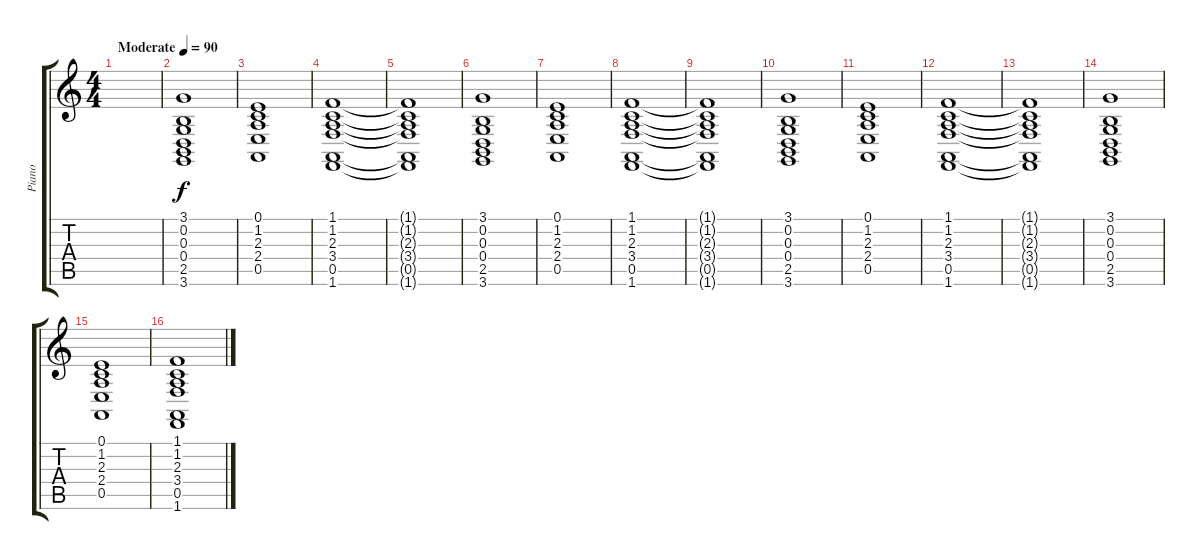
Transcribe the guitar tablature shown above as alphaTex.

\track ("Piano" "Piano") {instrument acousticgrandpiano}
\staff {score tabs}
\tuning (E4 B3 G3 D3 A2 E2) {hide}
\ts (4 4)
\tempo (90 "Moderate")
\clef g2
\ks c
|
(3.1 0.2 0.3 0.4 2.5 3.6).1 |
(0.1 1.2 2.3 2.4 0.5).1 |
(1.1 1.2 2.3 3.4 0.5 1.6).1 |
(1.1{t} 1.2{t} 2.3{t} 3.4{t} 0.5{t} 1.6{t}).1 |
(3.1 0.2 0.3 0.4 2.5 3.6).1 |
(0.1 1.2 2.3 2.4 0.5).1 |
(1.1 1.2 2.3 3.4 0.5 1.6).1 |
(1.1{t} 1.2{t} 2.3{t} 3.4{t} 0.5{t} 1.6{t}).1 |
(3.1 0.2 0.3 0.4 2.5 3.6).1 |
(0.1 1.2 2.3 2.4 0.5).1 |
(1.1 1.2 2.3 3.4 0.5 1.6).1 |
(1.1{t} 1.2{t} 2.3{t} 3.4{t} 0.5{t} 1.6{t}).1 |
(3.1 0.2 0.3 0.4 2.5 3.6).1 |
(0.1 1.2 2.3 2.4 0.5).1 |
(1.1 1.2 2.3 3.4 0.5 1.6).1
